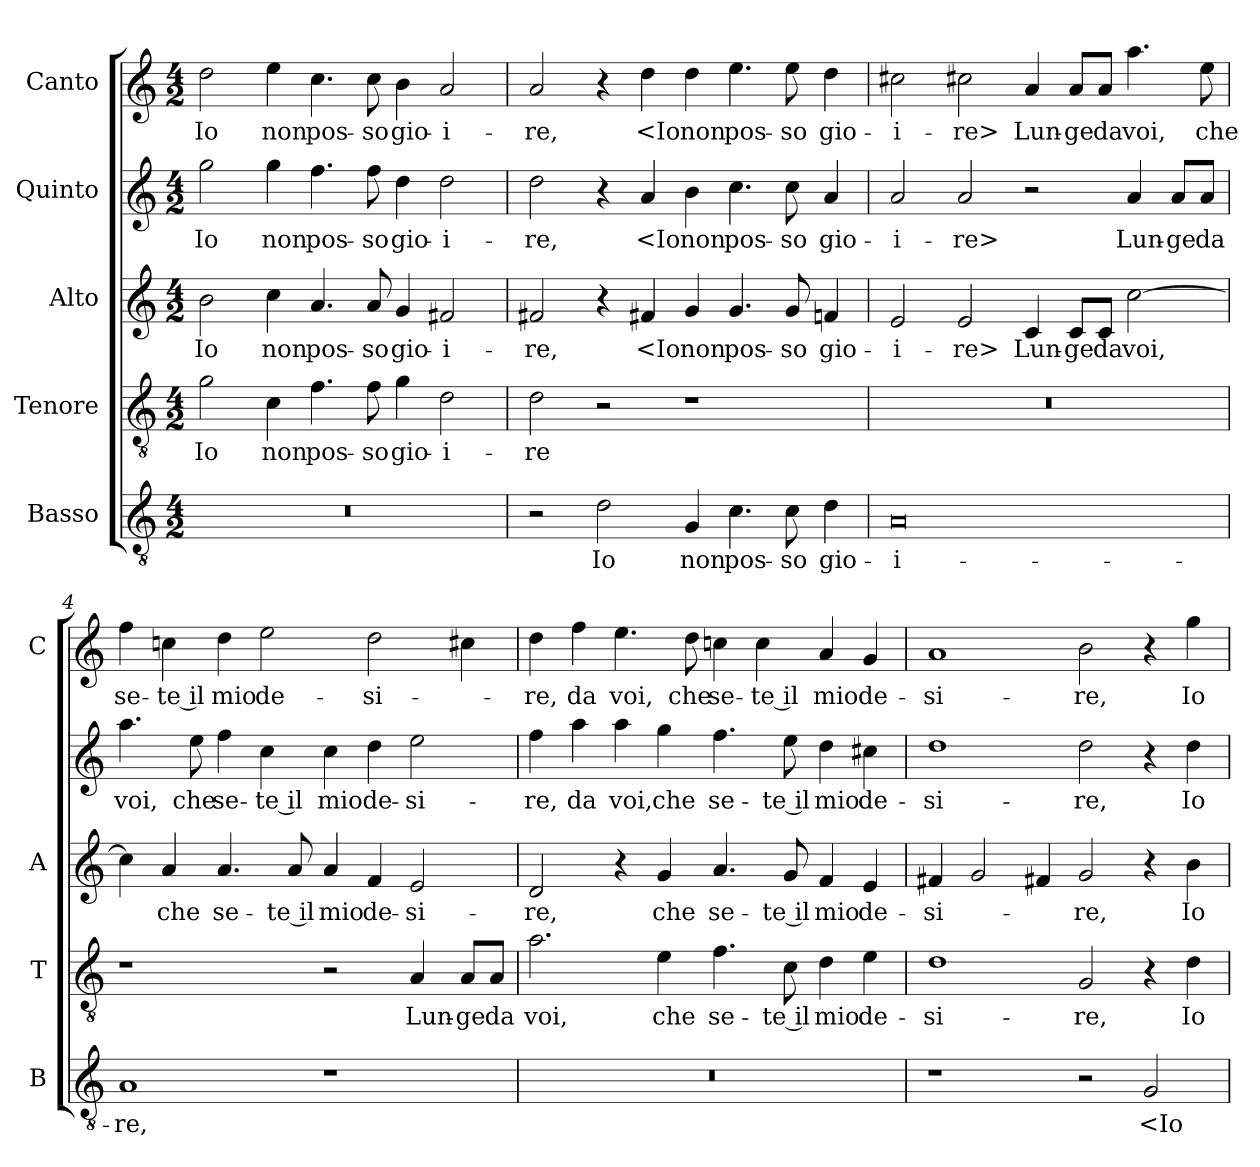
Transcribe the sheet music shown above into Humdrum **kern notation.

**kern	**text	**kern	**text	**kern	**text	**kern	**text	**kern	**text
*part5	*part5	*part4	*part4	*part3	*part3	*part2	*part2	*part1	*part1
*staff5	*staff5	*staff4	*staff4	*staff3	*staff3	*staff2	*staff2	*staff1	*staff1
*I"Basso	*	*I"Tenore	*	*I"Alto	*	*I"Quinto	*	*I"Canto	*
*I'B	*	*I'T	*	*I'A	*	*	*	*I'C	*
*clefGv2	*	*clefGv2	*	*clefG2	*	*clefG2	*	*clefG2	*
*k[]	*	*k[]	*	*k[]	*	*k[]	*	*k[]	*
*C:	*	*C:	*	*C:	*	*C:	*	*C:	*
*M4/2	*	*M4/2	*	*M4/2	*	*M4/2	*	*M4/2	*
=1	=1	=1	=1	=1	=1	=1	=1	=1	=1
0r	.	2g	Io	2b	Io	2gg	Io	2dd	Io
.	.	4c	non	4cc	non	4gg	non	4ee	non
.	.	4.f	pos-	4.a	pos-	4.ff	pos-	4.cc	pos-
.	.	8f	-so	8a	-so	8ff	-so	8cc	-so
.	.	4g	gio-	4g	gio-	4dd	gio-	4b	gio-
.	.	2d	-i-	2f#X	-i-	2dd	-i-	2a	-i-
=2	=2	=2	=2	=2	=2	=2	=2	=2	=2
2r	.	2d	-re	2f#X	-re,	2dd	-re,	2a	-re,
2d	Io	2r	.	4r	.	4r	.	4r	.
.	.	.	.	4f#X	<Io	4a	<Io	4dd	<Io
4G	non	1r	.	4g	non	4b	non	4dd	non
4.c	pos-	.	.	4.g	pos-	4.cc	pos-	4.ee	pos-
8c	-so	.	.	8g	-so	8cc	-so	8ee	-so
4d	gio-	.	.	4fn	gio-	4a	gio-	4dd	gio-
=3	=3	=3	=3	=3	=3	=3	=3	=3	=3
0A	-i-	0r	.	2e	-i-	2a	-i-	2cc#X	-i-
.	.	.	.	2e	-re>	2a	-re>	2cc#X	-re>
.	.	.	.	4c	Lun-	2r	.	4a	Lun-
.	.	.	.	8c/L	-ge	.	.	8a/L	-ge
.	.	.	.	8c/J	da	.	.	8a/J	da
.	.	.	.	[2cc	voi,	4a	Lun-	4.aa	voi,
.	.	.	.	.	.	8a/L	-ge	.	.
.	.	.	.	.	.	8a/J	da	8ee	che
=4	=4	=4	=4	=4	=4	=4	=4	=4	=4
1A	-re,	1r	.	4cc]	.	4.aa	voi,	4ff	se-
.	.	.	.	4a	che	.	.	4ccn	-te il
.	.	.	.	.	.	8ee	che	.	.
.	.	.	.	4.a	se-	4ff	se-	4dd	mio
.	.	.	.	.	.	4cc	-te il	2ee	de-
.	.	.	.	8a	-te il	.	.	.	.
1r	.	2r	.	4a	mio	4cc	mio	.	.
.	.	.	.	4f	de-	4dd	de-	2dd	-si-
.	.	4A	Lun-	2e	-si-	2ee	-si-	.	.
.	.	8A/L	-ge	.	.	.	.	4cc#X	.
.	.	8A/J	da	.	.	.	.	.	.
=5	=5	=5	=5	=5	=5	=5	=5	=5	=5
0r	.	2.a	voi,	2d	-re,	4ff	-re,	4dd	-re,
.	.	.	.	.	.	4aa	da	4ff	da
.	.	.	.	4r	.	4aa	voi,	4.ee	voi,
.	.	4e	che	4g	che	4gg	che	.	.
.	.	.	.	.	.	.	.	8dd	che
.	.	4.f	se-	4.a	se-	4.ff	se-	4ccn	se-
.	.	.	.	.	.	.	.	4cc	-te il
.	.	8c	-te il	8g	-te il	8ee	-te il	.	.
.	.	4d	mio	4f	mio	4dd	mio	4a	mio
.	.	4e	de-	4e	de-	4cc#X	de-	4g	de-
=6	=6	=6	=6	=6	=6	=6	=6	=6	=6
1r	.	1d	-si-	4f#X	-si-	1dd	-si-	1a	-si-
.	.	.	.	2g	.	.	.	.	.
.	.	.	.	4f#X	.	.	.	.	.
2r	.	2G	-re,	2g	-re,	2dd	-re,	2b	-re,
2G	<Io	4r	.	4r	.	4r	.	4r	.
.	.	4d	Io	4b	Io	4dd	Io	4gg	Io
=	=	=	=	=	=	=	=	=	=
*-	*-	*-	*-	*-	*-	*-	*-	*-	*-
